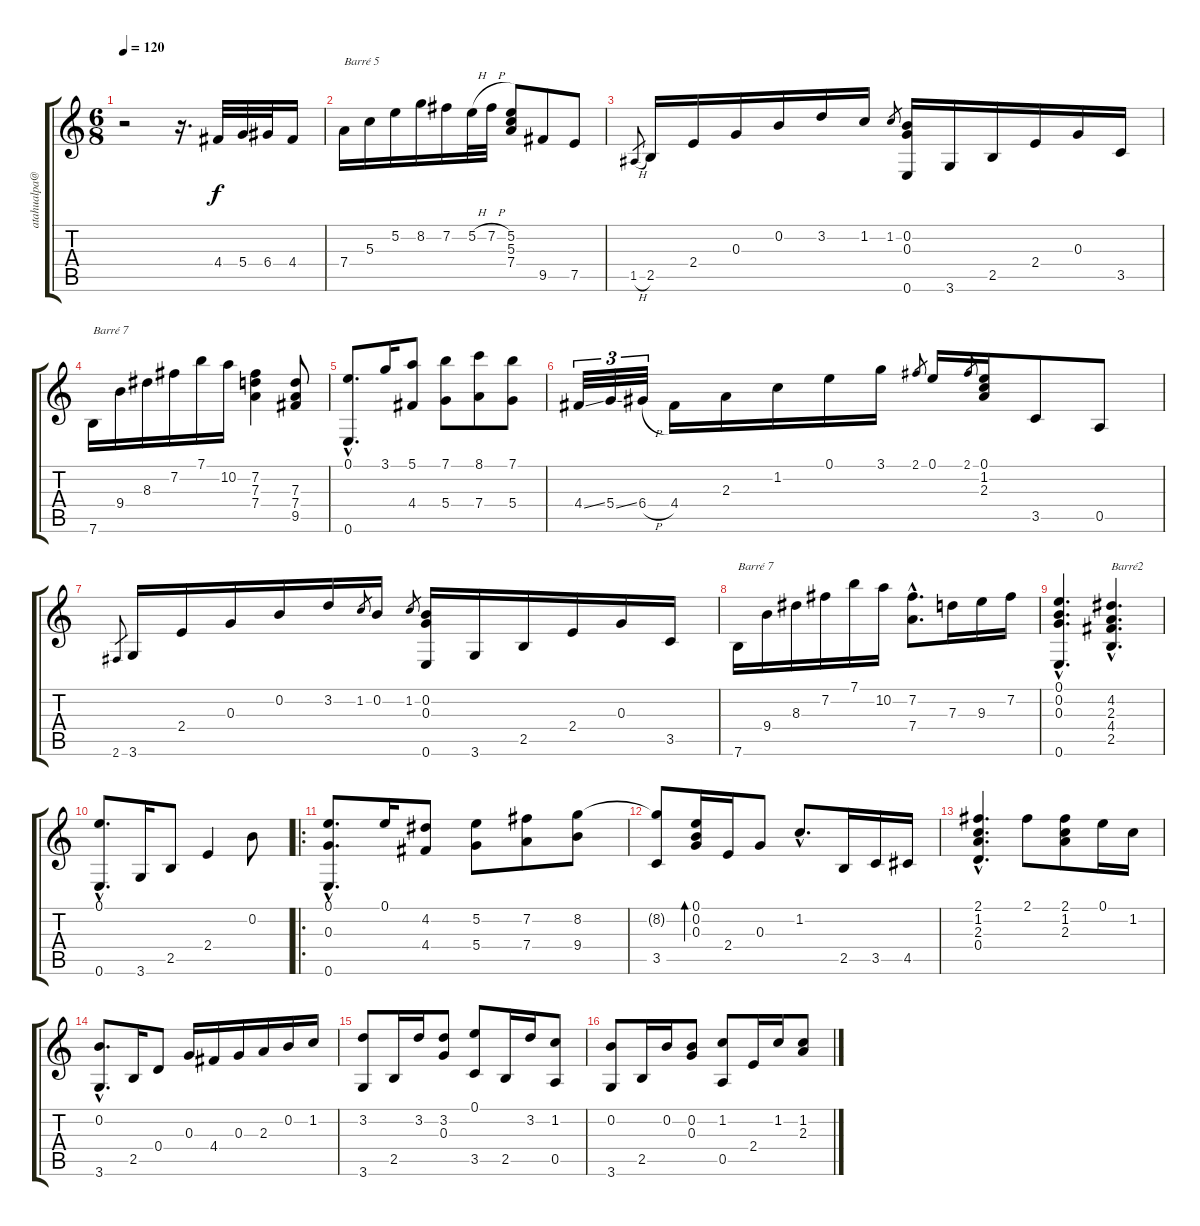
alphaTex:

\track ("" "atahualpa@") {instrument acousticguitarnylon}
\staff {score tabs}
\tuning (E4 B3 G3 D3 A2 E2) {hide}
\ts (6 8)
\tempo 120
\clef g2
\ks c
r.2{dy f instrument acousticguitarnylon} r.16{d} 4.4.32 5.4.32 6.4.32 4.4.16 |
7.4.16{txt "Barré 5"} 5.3.16 5.2.16 8.2.16 7.2.16 5.2{h}.32 7.2{h}.32 (5.2 5.3 7.4).8 9.5.8 7.5.8 |
1.5{h}.8{gr} 2.5.16 2.4.16 0.3.16 0.2.16 3.2.16 1.2.16 1.2.8{gr} (0.2 0.3 0.6).16 3.6.16 2.5.16 2.4.16 0.3.16 3.5.16 |
7.6.16{txt "Barré 7"} 9.4.16 8.3.16 7.2.16 7.1.16 10.2.16 (7.2 7.3 7.4).4 (7.3 7.4 9.5).8 |
(0.1{hac} 0.6{hac}).8{d} 3.1.16 (5.1 4.4).8 (7.1 5.4).8 (8.1 7.4).8 (7.1 5.4).8 |
4.4{ss}.32{tu (3 2)} 5.4{ss}.32{tu (3 2)} 6.4{h}.32{tu (3 2)} 4.4.16 2.3.16 1.2.16 0.1.16 3.1.16 2.1.8{gr} 0.1.16 2.1.8{gr} (0.1 1.2 2.3).16 3.5.8 0.5.8 |
2.6.8{gr} 3.6.16 2.4.16 0.3.16 0.2.16 3.2.16 1.2.8{gr} 0.2.16 1.2.8{gr} (0.2 0.3 0.6).16 3.6.16 2.5.16 2.4.16 0.3.16 3.5.16 |
7.6.16{txt "Barré 7"} 9.4.16 8.3.16 7.2.16 7.1.16 10.2.16 (7.2{hac} 7.4{hac}).8{d} 7.3.16 9.3.16 7.2.16 |
(0.1{hac} 0.2{hac} 0.3{hac} 0.6{hac}).4{d} (4.2{hac} 2.3{hac} 4.4{hac} 2.5{hac}).4{d txt "Barré2"} |
(0.1{hac} 0.6{hac}).8{d} 3.6.16 2.5.8 2.4.4 0.2.8 |
\ro
(0.1{hac} 0.3{hac} 0.6{hac}).8{d} 0.1.16 (4.2 4.4).8 (5.2 5.4).8 (7.2 7.4).8 (8.2 9.4).8 |
(8.2{t} 3.5).8 (0.1 0.2 0.3).16{bd 240} 2.4.16 0.3.8 1.2{hac}.8{d} 2.5.16 3.5.16 4.5.16 |
(2.1{hac} 1.2{hac} 2.3{hac} 0.4{hac}).4{d} 2.1.8 (2.1 1.2 2.3).8 0.1.16 1.2.16 |
(0.2{hac} 3.6{hac}).8{d} 2.5.16 0.4.8 0.3.16 4.4.16 0.3.16 2.3.16 0.2.16 1.2.16 |
(3.2 3.6).8 2.5.16 3.2.16 (3.2 0.3).8 (0.1 3.5).8 2.5.16 3.2.16 (1.2 0.5).8 |
(0.2 3.6).8 2.5.16 0.2.16 (0.2 0.3).8 (1.2 0.5).8 2.4.16 1.2.16 (1.2 2.3).8
